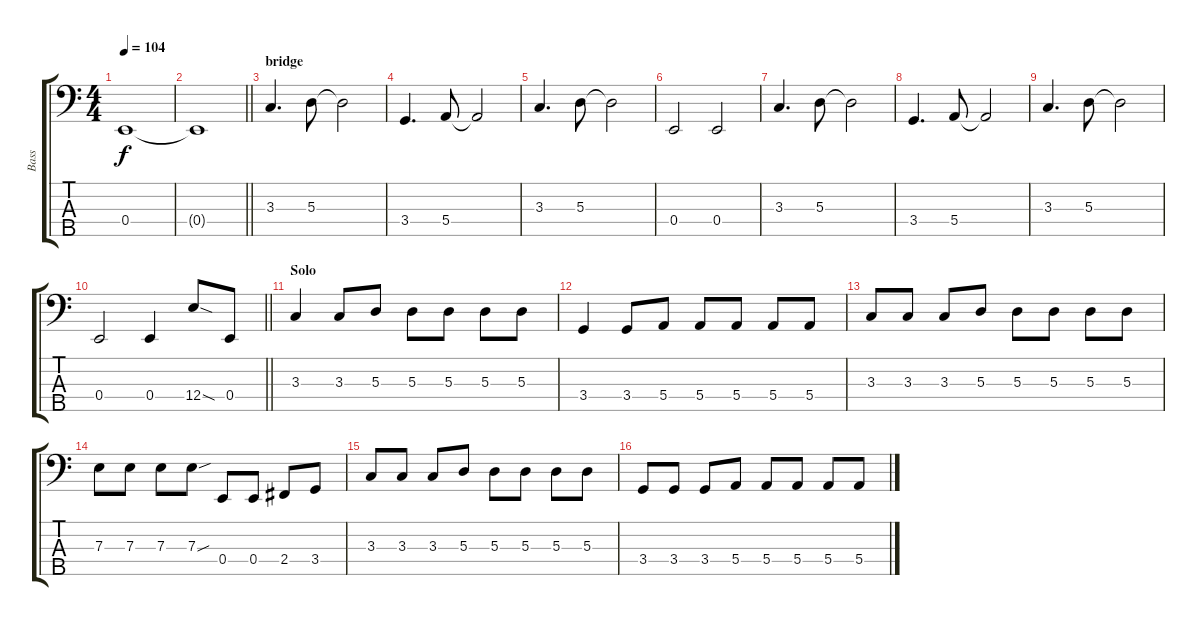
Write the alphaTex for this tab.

\track ("Bass" "Bass") {instrument electricbassfinger}
\staff {score tabs}
\tuning (G2 D2 A1 E1 B0) {hide}
\ts (4 4)
\tempo 104
\clef f4
\ks c
0.4.1{dy f} |
\barLineRight lightlight
0.4{t}.1 |
\section ("" "bridge")
3.3.4{d} 5.3.8 5.3{t}.2 |
3.4.4{d} 5.4.8 5.4{t}.2 |
3.3.4{d} 5.3.8 5.3{t}.2 |
0.4.2 0.4.2 |
3.3.4{d} 5.3.8 5.3{t}.2 |
3.4.4{d} 5.4.8 5.4{t}.2 |
3.3.4{d} 5.3.8 5.3{t}.2 |
\barLineRight lightlight
0.4.2 0.4.4 12.4{sod}.8 0.4.8 |
\section ("" "Solo")
3.3.4 3.3.8 5.3.8 5.3.8 5.3.8 5.3.8 5.3.8 |
3.4.4 3.4.8 5.4.8 5.4.8 5.4.8 5.4.8 5.4.8 |
3.3.8 3.3.8 3.3.8 5.3.8 5.3.8 5.3.8 5.3.8 5.3.8 |
7.3.8 7.3.8 7.3.8 7.3{sou}.8 0.4.8 0.4.8 2.4.8 3.4.8 |
3.3.8 3.3.8 3.3.8 5.3.8 5.3.8 5.3.8 5.3.8 5.3.8 |
3.4.8 3.4.8 3.4.8 5.4.8 5.4.8 5.4.8 5.4.8 5.4.8
